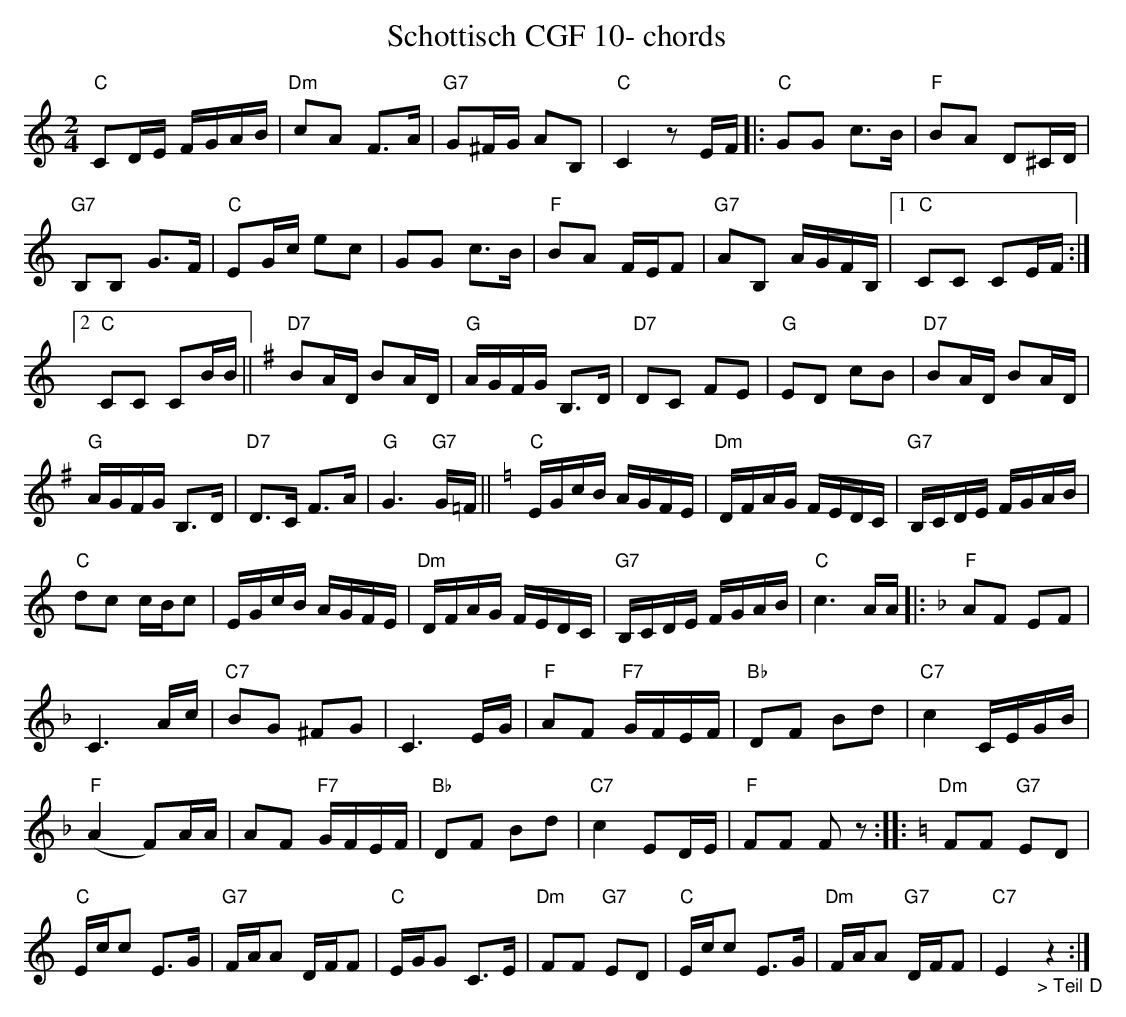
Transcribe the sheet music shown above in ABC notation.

X:1
T:Schottisch CGF 10- chords
M:2/4
L:1/16
K:Cmaj%%MIDI gchordon
"C"C2DE FGAB | "Dm"c2A2 F3A | "G7"G2^FG A2B,2 | "C"C4z2EF |: "C"G2G2 c3B | "F"B2A2 D2^CD |
"G7"B,2B,2 G3F | "C"E2Gc e2c2 | G2G2 c3B | "F"B2A2 FEF2 | "G7"A2B,2 AGFB, |1 "C"C2C2 C2EF :|2
"C"C2C2 C2BB || [K:Gmaj] "D7"B2AD B2AD | "G"AGFG B,3D | "D7"D2C2 F2E2 | "G"E2D2 c2B2 | "D7"B2AD B2AD |
"G"AGFG B,3D | "D7"D3C F3A | "G"G6"G7"G=F || [K:Cmaj] "C"EGcB AGFE | "Dm"DFAG FEDC | "G7"B,CDE FGAB |
"C"d2c2 cBc2 | EGcB AGFE | "Dm"DFAG FEDC | "G7"B,CDE FGAB | "C"c6AA |: [K:Fmaj] "F"A2F2 E2F2 |
C6Ac | "C7"B2G2 ^F2G2 | C6EG | "F"A2F2 "F7"GFEF | "Bb"D2F2 B2d2 | "C7"c4 CEGB |
"F"(A4 F2)AA | A2F2 "F7"GFEF | "Bb"D2F2 B2d2 | "C7"c4 E2DE | "F"F2F2 F2z2 :: [K:Cmaj] "Dm"F2F2 "G7"E2D2 |
"C"Ecc2 E3G | "G7"FAA2 DFF2 | "C"EGG2 C3E | "Dm"F2F2 "G7"E2D2 | "C"Ecc2 E3G | "Dm"FAA2 "G7"DFF2 | "C7"E4"_> Teil D"z4 :|
